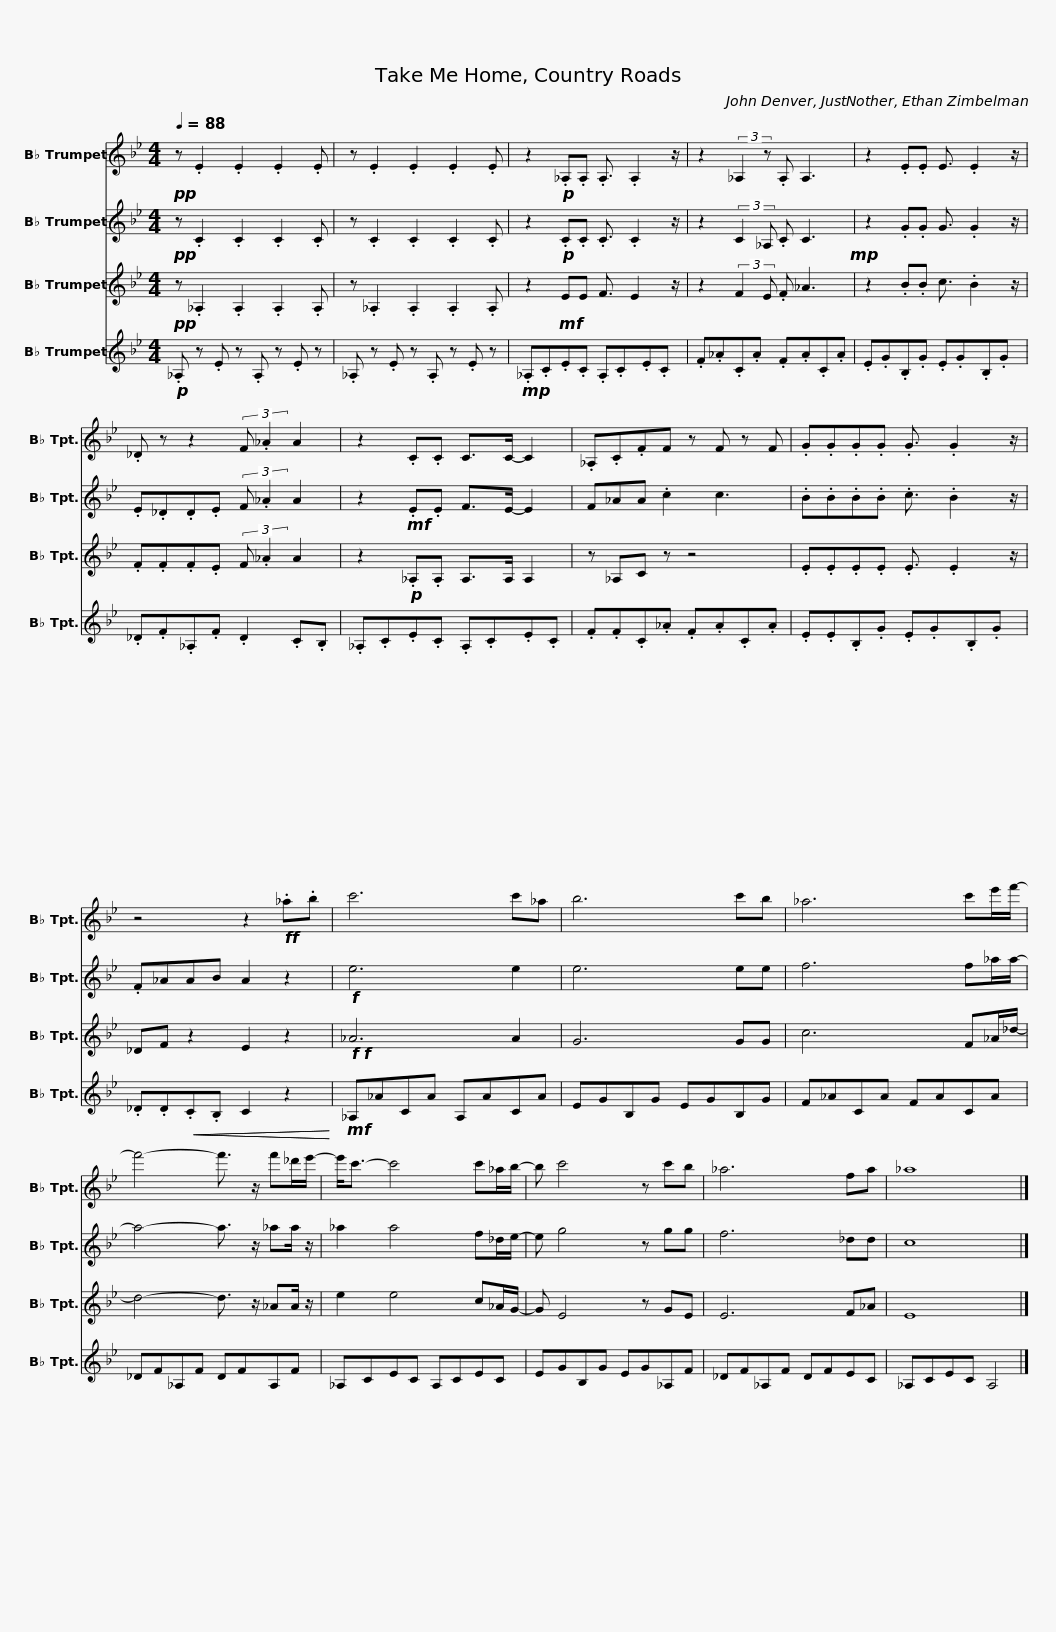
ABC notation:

X:1
%%score 1 2 3 4
L:1/8
Q:1/4=88
M:4/4
I:linebreak $
K:none
V:1 treble transpose=-2
V:2 treble transpose=-2
V:3 treble transpose=-2
V:4 treble transpose=-2
V:1
[K:Bb]!pp! z .E2 .E2 .E2 .E | z .E2 .E2 .E2 .E | z2!p! ._A,.A, .A,3/2 .A,2 z/ |$ z2 (3:2:2_A,2 z .A, A,3 | z2 .E.E E3/2 .E2 z/ | %5
 ._D z z2 (3:2:2F ._A2 A2 |$ z2 .C.C C>C- C2 | ._A,.C.FF z F z F | .G.G.G.G .G3/2 .G2 z/ | z4 z2!ff! ._a.b |$ %10
 c'6 c'_a | b6 c'b | _a6 c'e'/f'/- | f'4- f'3/2 z/ f'_d'/e'/- |$ e'<c'- c'4 c'_a/b/- | %15
 b c'4 z c'b | _a6 fa | _a8 |] %18
V:2
[K:Bb]!pp! z .C2 .C2 .C2 .C | z .C2 .C2 .C2 .C | z2!p! .C.C .C3/2 .C2 z/ |$ z2 (3:2:2C2 _A, .C C3!mp! | z2 .G.G G3/2 .G2 z/ | %5
 .E._D.D.E (3:2:2F ._A2 A2 |$ z2!mf! .E.E F>E- E2 | F_AA .c2 c3 | .B.B.B.B .c3/2 .B2 z/ | .F_AAB A2 z2 |$ %10
!f! e6 e2 | e6 ee | f6 f_a/a/- | a4- a3/2 z/ _aa/ z/ |$ _a2 a4 f_d/e/- | %15
 e g4 z gg | f6 _dd | c8 |] %18
V:3
[K:Bb]!pp! z ._A,2 .A,2 .A,2 .A, | z ._A,2 .A,2 .A,2 .A, | z2!mf! EE F3/2 E2 z/ |$ z2 (3:2:2F2 E .F _A3 | z2 .B.B c3/2 .B2 z/ | %5
 .F.F.F.E (3:2:2F ._A2 A2 |$ z2!p! ._A,.A, A,>A, A,2 | z _A,C z z4 | .E.E.E.E .E3/2 .E2 z/ | _DF z2 E2 z2 |$ %10
!f!!f! _A6 A2 | G6 GG | c6 F_A/_d/- | d4- d3/2 z/ _AA/ z/ |$ e2 e4 c_A/G/- | %15
 G E4 z GE | E6 F_A | E8 |] %18
V:4
[K:Bb]!p! ._A, z .E z .A, z .E z | ._A, z .E z .A, z .E z |!mp! ._A,.C.E.C .A,.C.E.C |$ .F._A.C.A .F.A.C.A | .E.G.B,.G .E.G.B,.G | %5
 ._D.F._A,.F .D2 .C.B, |$ ._A,.C.E.C .A,.C.E.C | .F.F.C._A .F.A.C.A | .E.E.B,.G .E.G.B,.G | ._D.D!<(!!<(!.C.B, C2 z2!<)!!<)! |$ %10
!mf! _A,_ACA A,ACA | EGB,G EGB,G | F_ACA FACA | _DF_A,F DFA,F |$ _A,CEC A,CEC | %15
 EGB,G EG_A,F | _DF_A,F DFEC | _A,CEC A,4 |] %18
